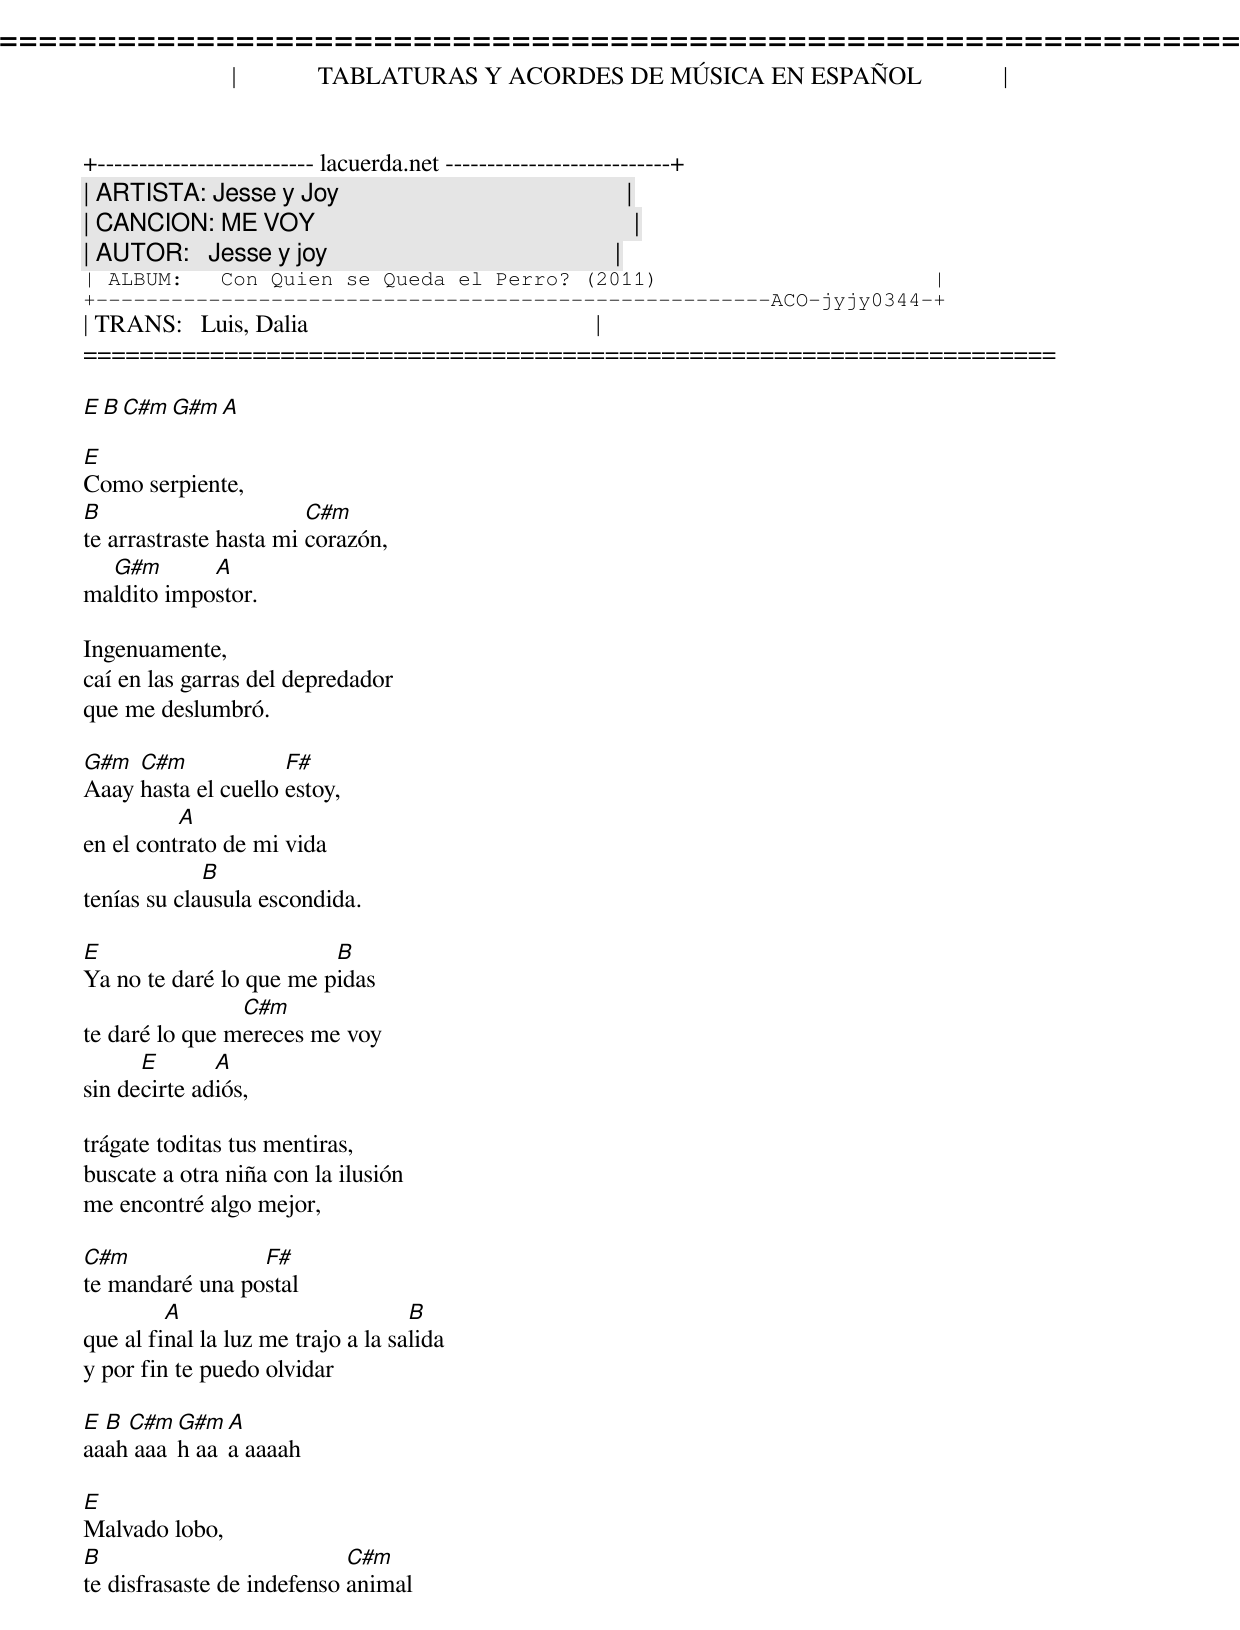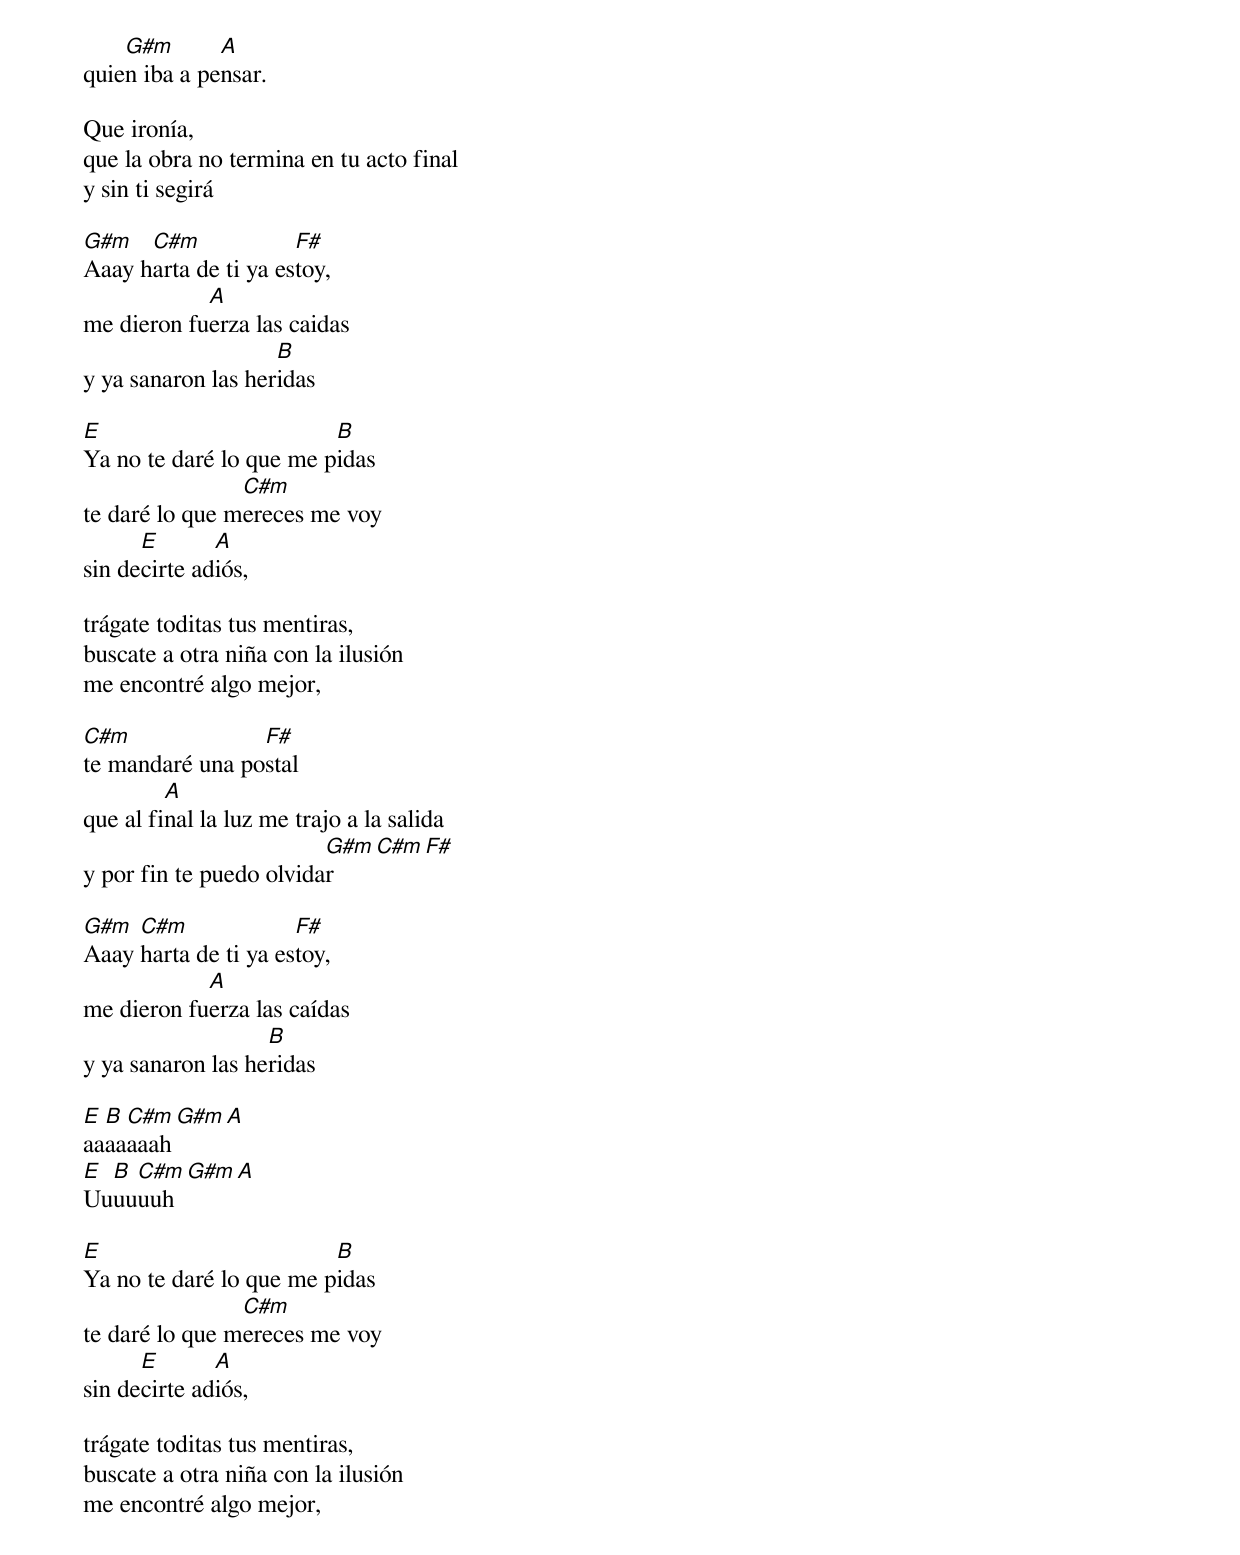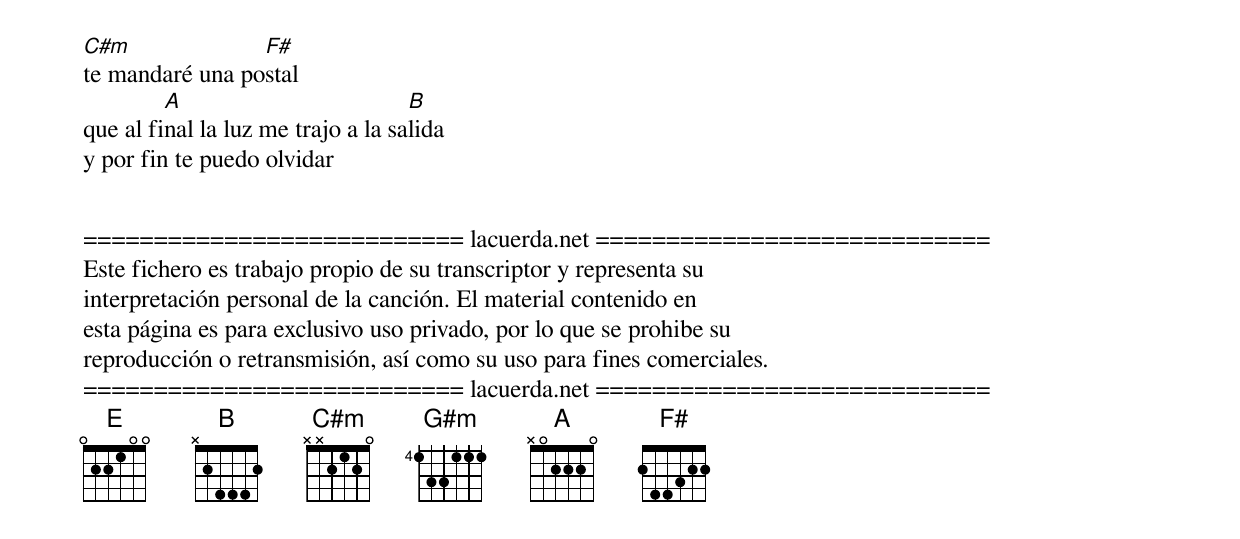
=====================================================================
|             TABLATURAS Y ACORDES DE MÚSICA EN ESPAÑOL             |
+-------------------------- lacuerda.net ---------------------------+
| ARTISTA: Jesse y Joy                                              |
| CANCION: ME VOY                                                   |
| AUTOR:   Jesse y joy                                              |
| ALBUM:   Con Quien se Queda el Perro? (2011)                      |
+------------------------------------------------------ACO-jyjy0344-+
| TRANS:   Luis, Dalia                                              |
=====================================================================

E B C#m G#m A

E
Como serpiente,
B                       C#m
te arrastraste hasta mi corazón,
  G#m       A
maldito impostor.

Ingenuamente,
caí en las garras del depredador
que me deslumbró.

G#m  C#m             F#
Aaay hasta el cuello estoy,
          A
en el contrato de mi vida
             B
tenías su clausula escondida.

E                        B
Ya no te daré lo que me pidas
                C#m
te daré lo que mereces me voy
      E       A
sin decirte adiós,

trágate toditas tus mentiras,
buscate a otra niña con la ilusión
me encontré algo mejor,

C#m              F#
te mandaré una postal
         A                          B
que al final la luz me trajo a la salida
y por fin te puedo olvidar

E B C#m G#m A
aaah aaah aaa aaaah

E
Malvado lobo,
B                           C#m
te disfrasaste de indefenso animal
    G#m       A
quien iba a pensar.

Que ironía,
que la obra no termina en tu acto final
y sin ti segirá

G#m   C#m             F#
Aaay harta de ti ya estoy,
            A
me dieron fuerza las caidas
                    B
y ya sanaron las heridas

E                        B
Ya no te daré lo que me pidas
                C#m
te daré lo que mereces me voy
      E       A
sin decirte adiós,

trágate toditas tus mentiras,
buscate a otra niña con la ilusión
me encontré algo mejor,

C#m              F#
te mandaré una postal
         A
que al final la luz me trajo a la salida
                         G#m C#m F#
y por fin te puedo olvidar

G#m  C#m              F#
Aaay harta de ti ya estoy,
            A
me dieron fuerza las caídas
                   B
y ya sanaron las heridas

E B C#m G#m A
aaaaaaah
E B C#m G#m A
Uuuuuuh

E                        B
Ya no te daré lo que me pidas
                C#m
te daré lo que mereces me voy
      E       A
sin decirte adiós,

trágate toditas tus mentiras,
buscate a otra niña con la ilusión
me encontré algo mejor,

C#m              F#
te mandaré una postal
         A                          B
que al final la luz me trajo a la salida
y por fin te puedo olvidar


=========================== lacuerda.net ============================
Este fichero es trabajo propio de su transcriptor y representa su
interpretación personal de la canción. El material contenido en
esta página es para exclusivo uso privado, por lo que se prohibe su
reproducción o retransmisión, así como su uso para fines comerciales.
=========================== lacuerda.net ============================
